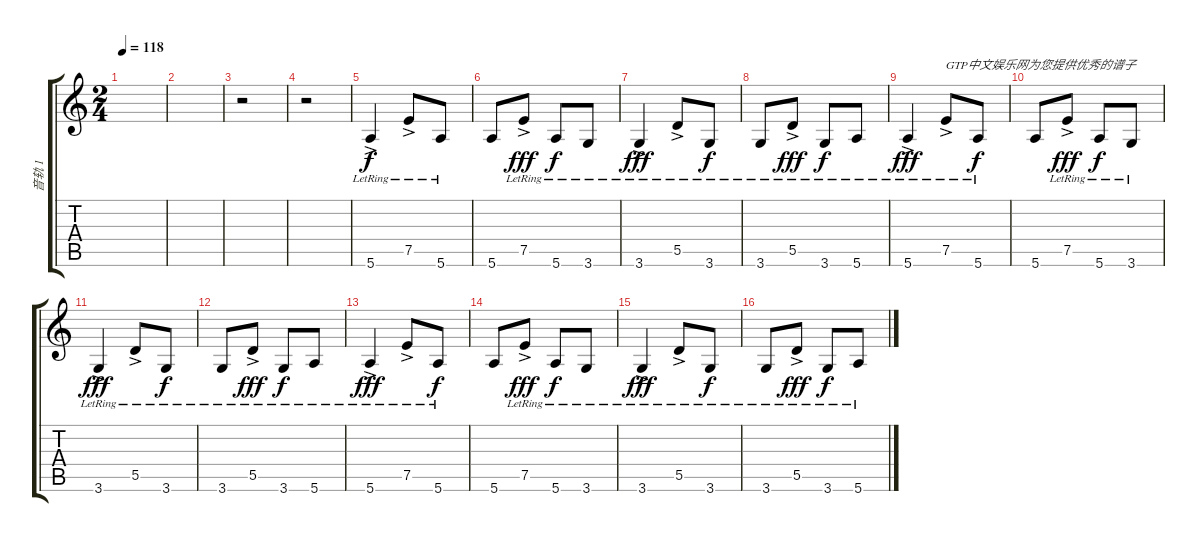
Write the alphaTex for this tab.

\track ("音轨 1" "音轨 1") {instrument electricguitarclean}
\staff {score tabs}
\tuning (E4 B3 G3 D3 A2 E2) {hide}
\ts (2 4)
\tempo 118
\clef g2
\ks c
|
|
r.2 |
r.2 |
5.6{ac lr}.4 7.5{ac lr}.8 5.6{lr}.8{dy f} |
5.6.8 7.5{ac lr}.8{dy fff} 5.6{lr}.8{dy f} 3.6{lr}.8 |
3.6{ac lr}.4{dy fff} 5.5{ac lr}.8 3.6{lr}.8{dy f} |
3.6{lr}.8 5.5{ac lr}.8{dy fff} 3.6{lr}.8{dy f} 5.6{lr}.8 |
5.6{ac lr}.4{dy fff} 7.5{ac lr}.8{txt "GTP中文娱乐网为您提供优秀的谱子"} 5.6{lr}.8{dy f} |
5.6.8 7.5{ac lr}.8{dy fff} 5.6{lr}.8{dy f} 3.6{lr}.8 |
3.6{ac lr}.4{dy fff} 5.5{ac lr}.8 3.6{lr}.8{dy f} |
3.6{lr}.8 5.5{ac lr}.8{dy fff} 3.6{lr}.8{dy f} 5.6{lr}.8 |
5.6{ac lr}.4{dy fff} 7.5{ac lr}.8 5.6{lr}.8{dy f} |
5.6.8 7.5{ac lr}.8{dy fff} 5.6{lr}.8{dy f} 3.6{lr}.8 |
3.6{ac lr}.4{dy fff} 5.5{ac lr}.8 3.6{lr}.8{dy f} |
3.6{lr}.8 5.5{ac lr}.8{dy fff} 3.6{lr}.8{dy f} 5.6{lr}.8
